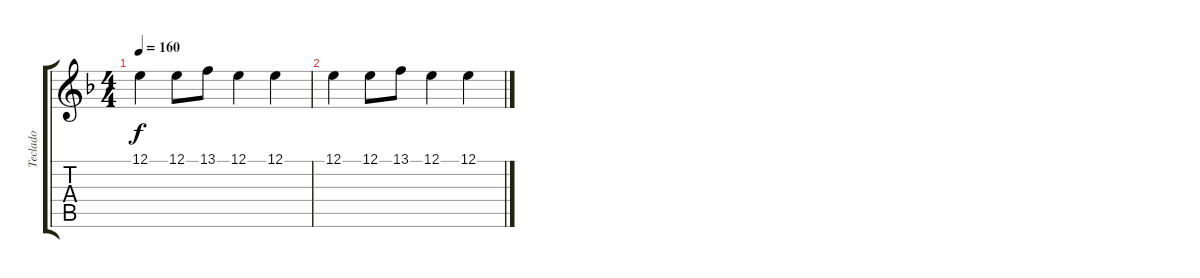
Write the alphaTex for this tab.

\track ("Teclado" "Teclado") {instrument lead2sawtooth}
\staff {score tabs}
\tuning (E4 B3 G3 D3 A2 E2) {hide}
\ts (4 4)
\tempo 160
\clef g2
\ks dminor
12.1.4{dy f} 12.1.8 13.1.8 12.1.4 12.1.4 |
12.1.4 12.1.8 13.1.8 12.1.4 12.1.4
